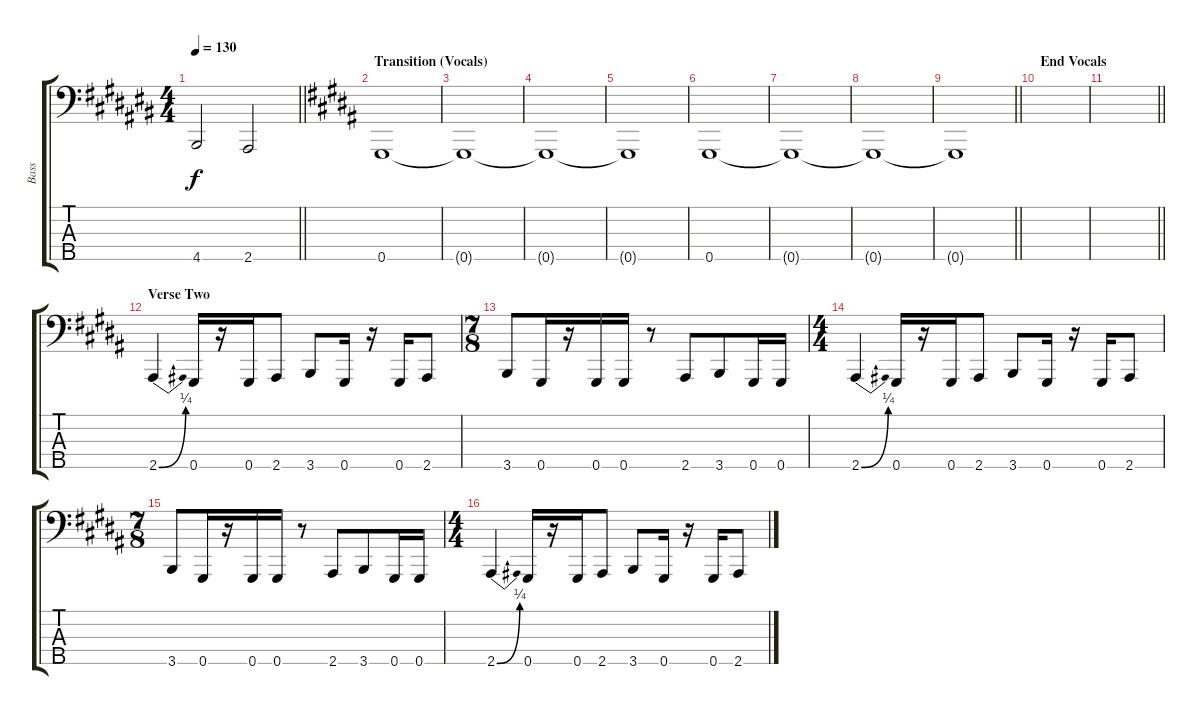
\track ("Bass" "Bass") {instrument electricbasspick}
\staff {score tabs}
\tuning (Gb2 Db2 Ab1 Eb1 Ab0) {hide}
\ts (4 4)
\tempo 130
\clef f4
\barLineRight lightlight
\ks a#minor
4.5.2{dy f} 2.5.2 |
\section ("" "Transition (Vocals)")
\ks g#minor
0.5.1 |
0.5{t}.1 |
0.5{t}.1 |
0.5{t}.1 |
0.5.1 |
0.5{t}.1 |
0.5{t}.1 |
\barLineRight lightlight
0.5{t}.1 |
\section ("" "End Vocals")
|
\barLineRight lightlight
|
\section ("" "Verse Two")
2.5{be (bend 0 0 60 1)}.4 0.5.16 r.16 0.5.16 2.5.8 3.5.8 0.5.16 r.16 0.5.16 2.5.8 |
\ts (7 8)
3.5.8 0.5.16 r.16 0.5.16 0.5.16 r.8 2.5.8 3.5.8 0.5.16 0.5.16 |
\ts (4 4)
2.5{be (bend 0 0 60 1)}.4 0.5.16 r.16 0.5.16 2.5.8 3.5.8 0.5.16 r.16 0.5.16 2.5.8 |
\ts (7 8)
3.5.8 0.5.16 r.16 0.5.16 0.5.16 r.8 2.5.8 3.5.8 0.5.16 0.5.16 |
\ts (4 4)
2.5{be (bend 0 0 60 1)}.4 0.5.16 r.16 0.5.16 2.5.8 3.5.8 0.5.16 r.16 0.5.16 2.5.8
